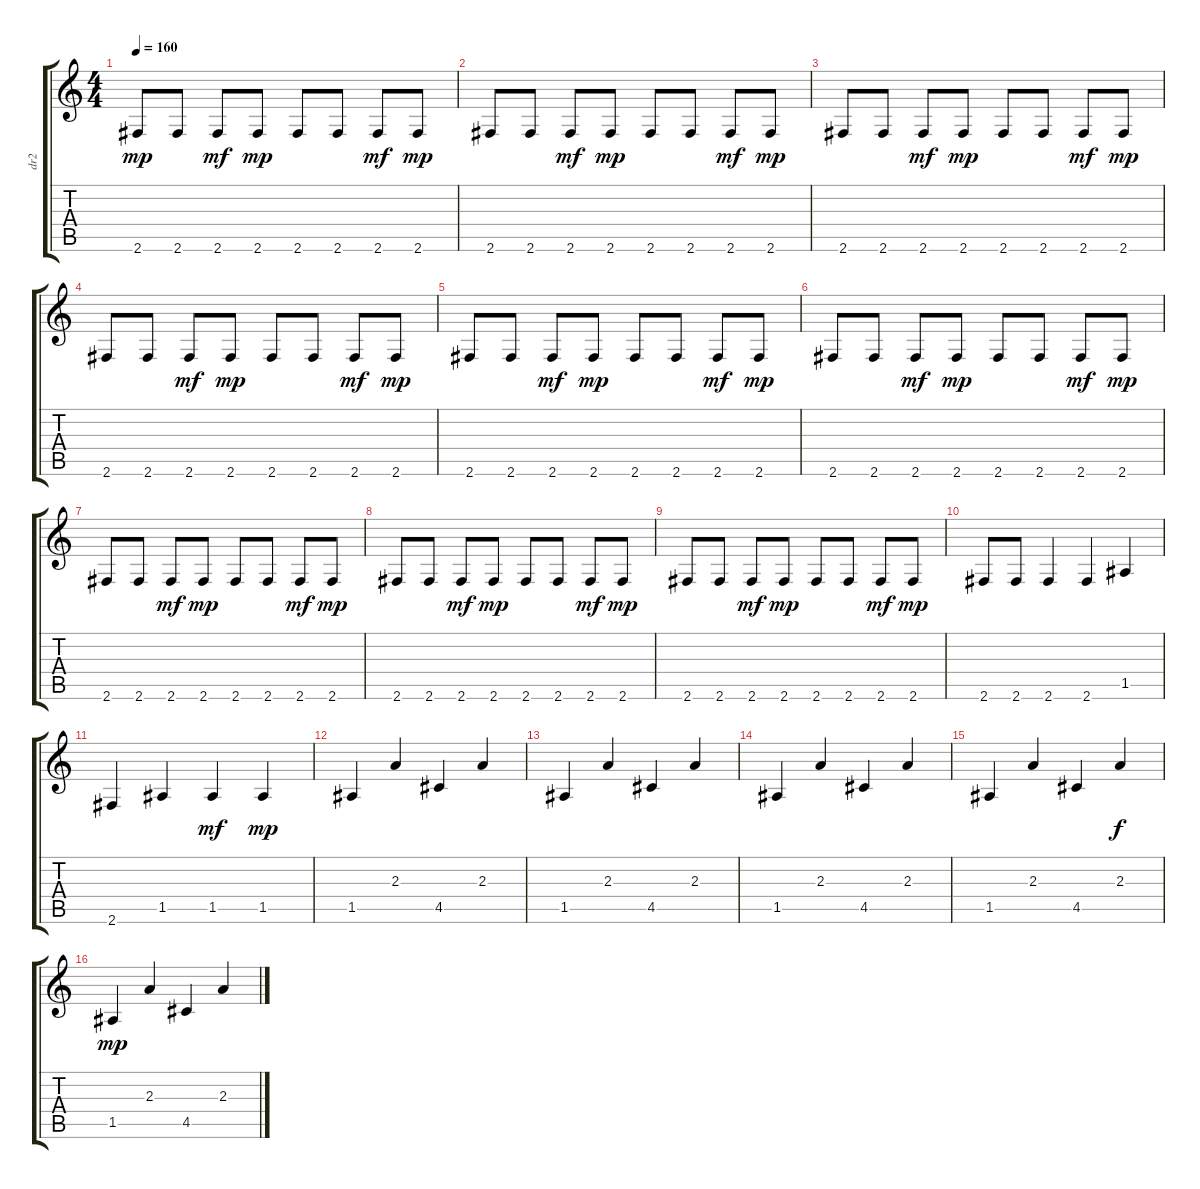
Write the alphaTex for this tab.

\track ("dr2" "dr2") {instrument acousticguitarsteel}
\staff {score tabs}
\tuning (E4 B3 G3 D3 A2 E2) {hide}
\ts (4 4)
\tempo 160
\clef g2
\ks c
2.6.8{dy mp} 2.6.8 2.6.8{dy mf} 2.6.8{dy mp} 2.6.8 2.6.8 2.6.8{dy mf} 2.6.8{dy mp} |
2.6.8 2.6.8 2.6.8{dy mf} 2.6.8{dy mp} 2.6.8 2.6.8 2.6.8{dy mf} 2.6.8{dy mp} |
2.6.8 2.6.8 2.6.8{dy mf} 2.6.8{dy mp} 2.6.8 2.6.8 2.6.8{dy mf} 2.6.8{dy mp} |
2.6.8 2.6.8 2.6.8{dy mf} 2.6.8{dy mp} 2.6.8 2.6.8 2.6.8{dy mf} 2.6.8{dy mp} |
2.6.8 2.6.8 2.6.8{dy mf} 2.6.8{dy mp} 2.6.8 2.6.8 2.6.8{dy mf} 2.6.8{dy mp} |
2.6.8 2.6.8 2.6.8{dy mf} 2.6.8{dy mp} 2.6.8 2.6.8 2.6.8{dy mf} 2.6.8{dy mp} |
2.6.8 2.6.8 2.6.8{dy mf} 2.6.8{dy mp} 2.6.8 2.6.8 2.6.8{dy mf} 2.6.8{dy mp} |
2.6.8 2.6.8 2.6.8{dy mf} 2.6.8{dy mp} 2.6.8 2.6.8 2.6.8{dy mf} 2.6.8{dy mp} |
2.6.8 2.6.8 2.6.8{dy mf} 2.6.8{dy mp} 2.6.8 2.6.8 2.6.8{dy mf} 2.6.8{dy mp} |
2.6.8 2.6.8 2.6.4 2.6.4 1.5.4 |
2.6.4 1.5.4 1.5.4{dy mf} 1.5.4{dy mp} |
1.5.4 2.3.4 4.5.4 2.3.4 |
1.5.4 2.3.4 4.5.4 2.3.4 |
1.5.4 2.3.4 4.5.4 2.3.4 |
1.5.4 2.3.4 4.5.4 2.3.4{dy f} |
1.5.4{dy mp} 2.3.4 4.5.4 2.3.4
